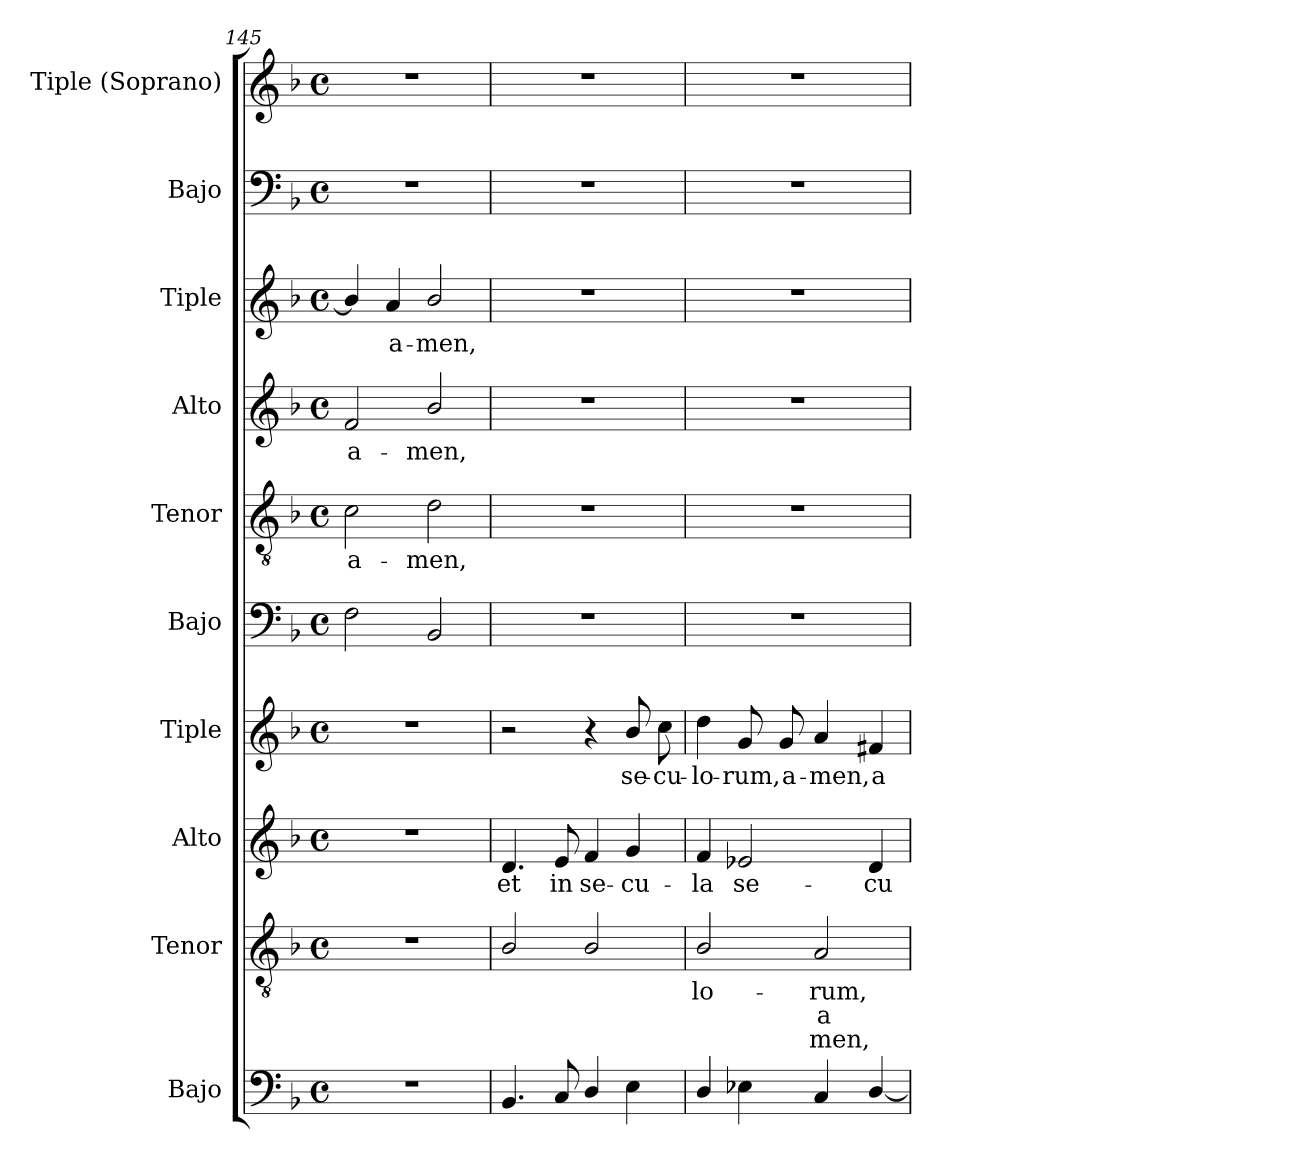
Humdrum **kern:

**kern	**kern	**text	**text	**text	**kern	**text	**kern	**text	**kern	**kern	**text	**kern	**text	**kern	**text	**kern	**kern
*part10	*part9	*part9	*part9	*part9	*part8	*part8	*part7	*part7	*part6	*part5	*part5	*part4	*part4	*part3	*part3	*part2	*part1
*staff10	*staff9	*staff9	*staff9	*staff9	*staff8	*staff8	*staff7	*staff7	*staff6	*staff5	*staff5	*staff4	*staff4	*staff3	*staff3	*staff2	*staff1
*I"Bajo	*I"Tenor	*	*	*	*I"Alto	*	*I"Tiple	*	*I"Bajo	*I"Tenor	*	*I"Alto	*	*I"Tiple	*	*I"Bajo	*I"Tiple (Soprano)
*I'B.	*I'T.	*	*	*	*I'A.	*	*	*	*I'B.	*I'T.	*	*I'A.	*	*	*	*I'B.	*I'S.
*clefF4	*clefGv2	*	*	*	*clefG2	*	*clefG2	*	*clefF4	*clefGv2	*	*clefG2	*	*clefG2	*	*clefF4	*clefG2
*	*ITrd7c12	*	*	*	*	*	*	*	*	*ITrd7c12	*	*	*	*	*	*	*
*k[b-]	*k[b-]	*	*	*	*k[b-]	*	*k[b-]	*	*k[b-]	*k[b-]	*	*k[b-]	*	*k[b-]	*	*k[b-]	*k[b-]
*F:	*F:	*	*	*	*F:	*	*F:	*	*F:	*F:	*	*F:	*	*F:	*	*F:	*F:
*M4/4	*M4/4	*	*	*	*M4/4	*	*M4/4	*	*M4/4	*M4/4	*	*M4/4	*	*M4/4	*	*M4/4	*M4/4
*met(c)	*met(c)	*	*	*	*met(c)	*	*met(c)	*	*met(c)	*met(c)	*	*met(c)	*	*met(c)	*	*met(c)	*met(c)
=145	=145	=145	=145	=145	=145	=145	=145	=145	=145	=145	=145	=145	=145	=145	=145	=145	=145
!	!	!	!	!	!	!	!	!	!	!	!LO:LY:b:color=#000000	!	!	!	!	!	!
!	!	!	!	!	!	!	!	!	!	!	!	!	!LO:LY:b:color=#000000	!	!	!	!
1r	1r	.	.	.	1r	.	1r	.	2Fi\	2Ci\	a-	2fi/	a-	4b-i/]	.	1r	1r
!	!	!	!	!	!	!	!	!	!	!	!	!	!	!	!LO:LY:b:color=#000000	!	!
.	.	.	.	.	.	.	.	.	.	.	.	.	.	4ai/	a-	.	.
!	!	!	!	!	!	!	!	!	!	!	!LO:LY:b:color=#000000	!	!	!	!	!	!
!	!	!	!	!	!	!	!	!	!	!	!	!	!LO:LY:b:color=#000000	!	!	!	!
!	!	!	!	!	!	!	!	!	!	!	!	!	!	!	!LO:LY:b:color=#000000	!	!
.	.	.	.	.	.	.	.	.	2BB-i/	2Di\	-men,	2b-i/	-men,	2b-i/	-men,	.	.
!!LO:LB:g=z
=146	=146	=146	=146	=146	=146	=146	=146	=146	=146	=146	=146	=146	=146	=146	=146	=146	=146
!	!	!	!	!	!	!LO:LY:b:color=#000000	!	!	!	!	!	!	!	!	!	!	!
4.BB-i/	2BB-i/	.	.	.	4.di/	et	2r	.	1r	1r	.	1r	.	1r	.	1r	1r
!	!	!	!	!	!	!LO:LY:b:color=#000000	!	!	!	!	!	!	!	!	!	!	!
8Ci/	.	.	.	.	8ei/	in	.	.	.	.	.	.	.	.	.	.	.
!	!	!	!	!	!	!LO:LY:b:color=#000000	!	!	!	!	!	!	!	!	!	!	!
4Di/	2BB-i/	.	.	.	4fi/	se-	4r	.	.	.	.	.	.	.	.	.	.
!	!	!	!	!	!	!LO:LY:b:color=#000000	!	!	!	!	!	!	!	!	!	!	!
!	!	!	!	!	!	!	!	!LO:LY:b:color=#000000	!	!	!	!	!	!	!	!	!
4Ei\	.	.	.	.	4gi/	-cu-	8b-i/	se-	.	.	.	.	.	.	.	.	.
!	!	!	!	!	!	!	!	!LO:LY:b:color=#000000	!	!	!	!	!	!	!	!	!
.	.	.	.	.	.	.	8cci\	-cu-	.	.	.	.	.	.	.	.	.
=147	=147	=147	=147	=147	=147	=147	=147	=147	=147	=147	=147	=147	=147	=147	=147	=147	=147
!	!	!LO:LY:b:color=#000000	!	!	!	!	!	!	!	!	!	!	!	!	!	!	!
!	!	!	!	!	!	!LO:LY:b:color=#000000	!	!	!	!	!	!	!	!	!	!	!
!	!	!	!	!	!	!	!	!LO:LY:b:color=#000000	!	!	!	!	!	!	!	!	!
4Di/	2BB-i/	-lo-	.	.	4fi/	-la	4ddi\	-lo-	1r	1r	.	1r	.	1r	.	1r	1r
!	!	!	!	!	!	!LO:LY:b:color=#000000	!	!	!	!	!	!	!	!	!	!	!
!	!	!	!	!	!	!	!	!LO:LY:b:color=#000000	!	!	!	!	!	!	!	!	!
4E-Xi\	.	.	.	.	2e-Xi/	se-	8gi/	-rum,	.	.	.	.	.	.	.	.	.
!	!	!	!	!	!	!	!	!LO:LY:b:color=#000000	!	!	!	!	!	!	!	!	!
.	.	.	.	.	.	.	8gi/	a-	.	.	.	.	.	.	.	.	.
!	!	!LO:LY:b:color=#000000	!LO:LY:b:color=#000000	!LO:LY:b:color=#000000	!	!	!	!	!	!	!	!	!	!	!	!	!
!	!	!	!	!	!	!	!	!LO:LY:b:color=#000000	!	!	!	!	!	!	!	!	!
4Ci/	2AAi/	-rum,	a-	-men,	.	.	4ai/	-men,	.	.	.	.	.	.	.	.	.
!	!	!	!	!	!	!LO:LY:b:color=#000000	!	!	!	!	!	!	!	!	!	!	!
!	!	!	!	!	!	!	!	!LO:LY:b:color=#000000	!	!	!	!	!	!	!	!	!
[4Di/	.	.	.	.	4di/	-cu-	4f#Xi/	a-	.	.	.	.	.	.	.	.	.
=	=	=	=	=	=	=	=	=	=	=	=	=	=	=	=	=	=
*-	*-	*-	*-	*-	*-	*-	*-	*-	*-	*-	*-	*-	*-	*-	*-	*-	*-
